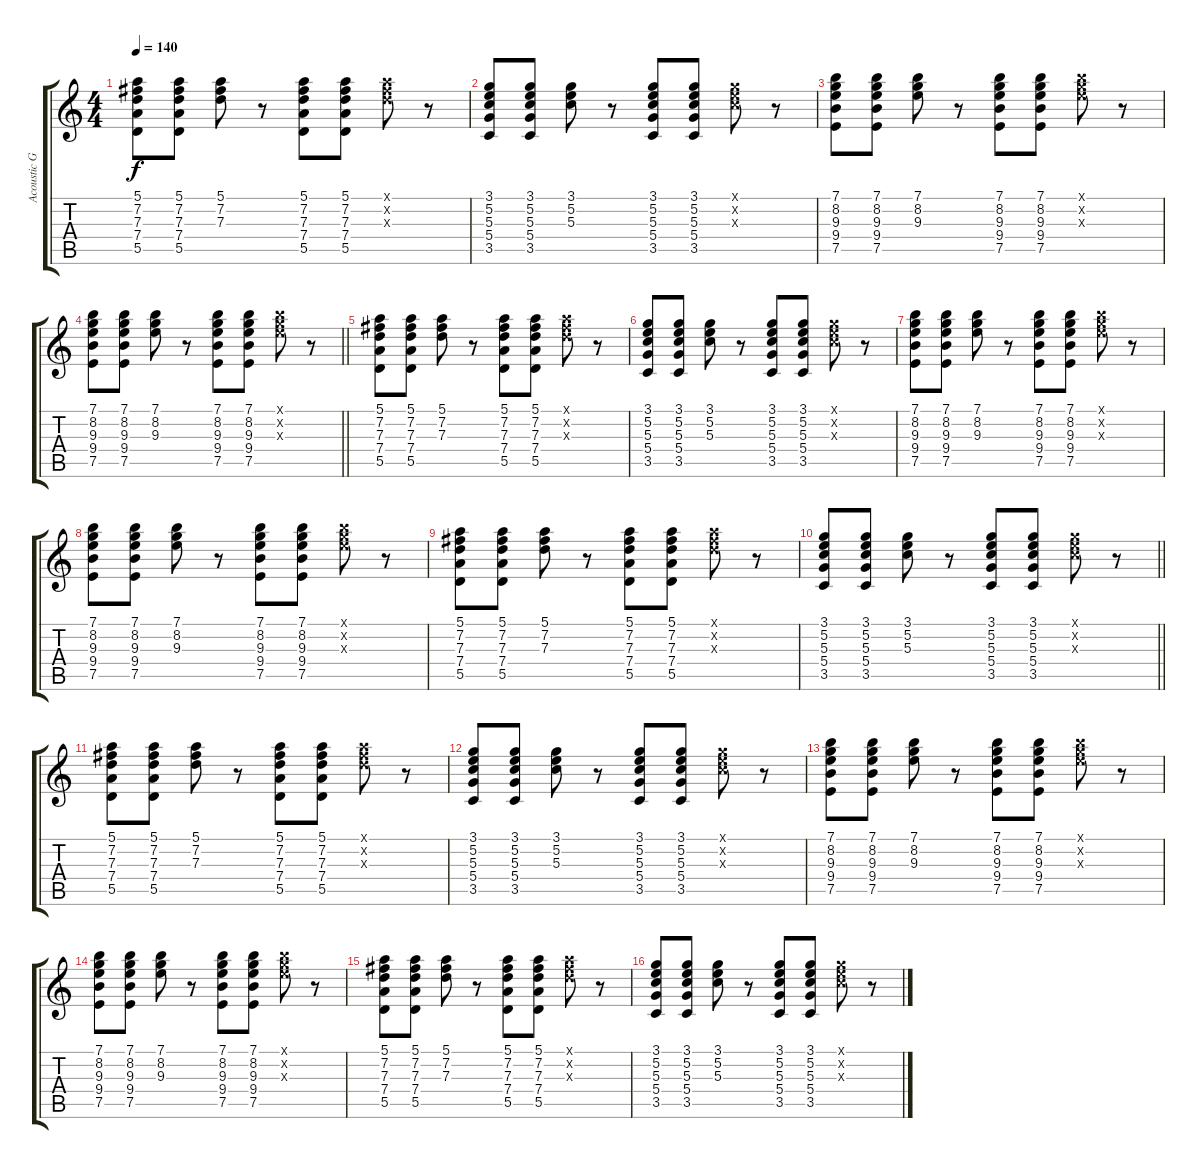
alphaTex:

\track ("Acoustic Guitar" "Acoustic G") {instrument acousticguitarsteel}
\staff {score tabs}
\tuning (E4 B3 G3 D3 A2 E2) {hide}
\ts (4 4)
\tempo 140
\clef g2
\ks c
(5.1 7.2 7.3 7.4 5.5).8{dy f} (5.1 7.2 7.3 7.4 5.5).8 (5.1 7.2 7.3).8 r.8 (5.1 7.2 7.3 7.4 5.5).8 (5.1 7.2 7.3 7.4 5.5).8 (5.1{x} 7.2{x} 7.3{x}).8 r.8 |
(3.1 5.2 5.3 5.4 3.5).8 (3.1 5.2 5.3 5.4 3.5).8 (3.1 5.2 5.3).8 r.8 (3.1 5.2 5.3 5.4 3.5).8 (3.1 5.2 5.3 5.4 3.5).8 (3.1{x} 5.2{x} 5.3{x}).8 r.8 |
(7.1 8.2 9.3 9.4 7.5).8 (7.1 8.2 9.3 9.4 7.5).8 (7.1 8.2 9.3).8 r.8 (7.1 8.2 9.3 9.4 7.5).8 (7.1 8.2 9.3 9.4 7.5).8 (7.1{x} 8.2{x} 9.3{x}).8 r.8 |
\barLineRight lightlight
(7.1 8.2 9.3 9.4 7.5).8 (7.1 8.2 9.3 9.4 7.5).8 (7.1 8.2 9.3).8 r.8 (7.1 8.2 9.3 9.4 7.5).8 (7.1 8.2 9.3 9.4 7.5).8 (7.1{x} 8.2{x} 9.3{x}).8 r.8 |
(5.1 7.2 7.3 7.4 5.5).8 (5.1 7.2 7.3 7.4 5.5).8 (5.1 7.2 7.3).8 r.8 (5.1 7.2 7.3 7.4 5.5).8 (5.1 7.2 7.3 7.4 5.5).8 (5.1{x} 7.2{x} 7.3{x}).8 r.8 |
(3.1 5.2 5.3 5.4 3.5).8 (3.1 5.2 5.3 5.4 3.5).8 (3.1 5.2 5.3).8 r.8 (3.1 5.2 5.3 5.4 3.5).8 (3.1 5.2 5.3 5.4 3.5).8 (3.1{x} 5.2{x} 5.3{x}).8 r.8 |
(7.1 8.2 9.3 9.4 7.5).8 (7.1 8.2 9.3 9.4 7.5).8 (7.1 8.2 9.3).8 r.8 (7.1 8.2 9.3 9.4 7.5).8 (7.1 8.2 9.3 9.4 7.5).8 (7.1{x} 8.2{x} 9.3{x}).8 r.8 |
(7.1 8.2 9.3 9.4 7.5).8 (7.1 8.2 9.3 9.4 7.5).8 (7.1 8.2 9.3).8 r.8 (7.1 8.2 9.3 9.4 7.5).8 (7.1 8.2 9.3 9.4 7.5).8 (7.1{x} 8.2{x} 9.3{x}).8 r.8 |
(5.1 7.2 7.3 7.4 5.5).8 (5.1 7.2 7.3 7.4 5.5).8 (5.1 7.2 7.3).8 r.8 (5.1 7.2 7.3 7.4 5.5).8 (5.1 7.2 7.3 7.4 5.5).8 (5.1{x} 7.2{x} 7.3{x}).8 r.8 |
\barLineRight lightlight
(3.1 5.2 5.3 5.4 3.5).8 (3.1 5.2 5.3 5.4 3.5).8 (3.1 5.2 5.3).8 r.8 (3.1 5.2 5.3 5.4 3.5).8 (3.1 5.2 5.3 5.4 3.5).8 (3.1{x} 5.2{x} 5.3{x}).8 r.8 |
\section ("" "")
(5.1 7.2 7.3 7.4 5.5).8 (5.1 7.2 7.3 7.4 5.5).8 (5.1 7.2 7.3).8 r.8 (5.1 7.2 7.3 7.4 5.5).8 (5.1 7.2 7.3 7.4 5.5).8 (5.1{x} 7.2{x} 7.3{x}).8 r.8 |
(3.1 5.2 5.3 5.4 3.5).8 (3.1 5.2 5.3 5.4 3.5).8 (3.1 5.2 5.3).8 r.8 (3.1 5.2 5.3 5.4 3.5).8 (3.1 5.2 5.3 5.4 3.5).8 (3.1{x} 5.2{x} 5.3{x}).8 r.8 |
(7.1 8.2 9.3 9.4 7.5).8 (7.1 8.2 9.3 9.4 7.5).8 (7.1 8.2 9.3).8 r.8 (7.1 8.2 9.3 9.4 7.5).8 (7.1 8.2 9.3 9.4 7.5).8 (7.1{x} 8.2{x} 9.3{x}).8 r.8 |
(7.1 8.2 9.3 9.4 7.5).8 (7.1 8.2 9.3 9.4 7.5).8 (7.1 8.2 9.3).8 r.8 (7.1 8.2 9.3 9.4 7.5).8 (7.1 8.2 9.3 9.4 7.5).8 (7.1{x} 8.2{x} 9.3{x}).8 r.8 |
(5.1 7.2 7.3 7.4 5.5).8 (5.1 7.2 7.3 7.4 5.5).8 (5.1 7.2 7.3).8 r.8 (5.1 7.2 7.3 7.4 5.5).8 (5.1 7.2 7.3 7.4 5.5).8 (5.1{x} 7.2{x} 7.3{x}).8 r.8 |
(3.1 5.2 5.3 5.4 3.5).8 (3.1 5.2 5.3 5.4 3.5).8 (3.1 5.2 5.3).8 r.8 (3.1 5.2 5.3 5.4 3.5).8 (3.1 5.2 5.3 5.4 3.5).8 (3.1{x} 5.2{x} 5.3{x}).8 r.8
